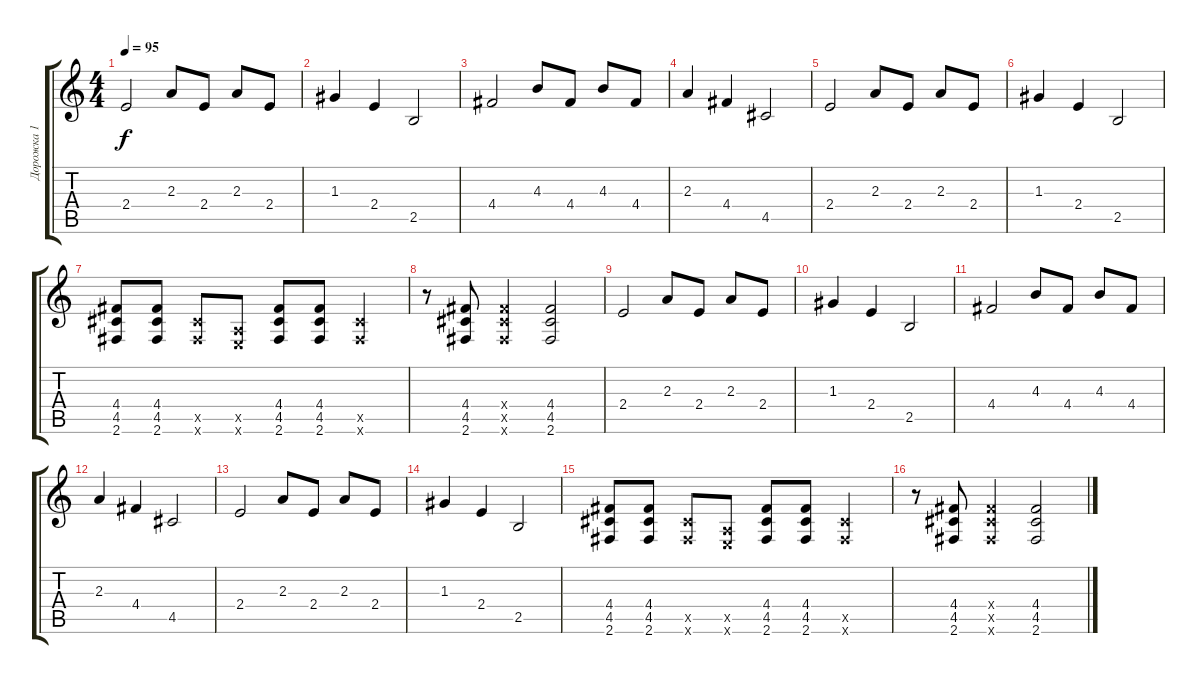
\track ("Дорожка 1" "Дорожка 1") {instrument distortionguitar}
\staff {score tabs}
\tuning (E4 B3 G3 D3 A2 E2) {hide}
\ts (4 4)
\tempo 95
\clef g2
\ks c
2.4.2{dy f} 2.3.8 2.4.8 2.3.8 2.4.8 |
1.3.4 2.4.4 2.5.2 |
4.4.2 4.3.8 4.4.8 4.3.8 4.4.8 |
2.3.4 4.4.4 4.5.2 |
2.4.2 2.3.8 2.4.8 2.3.8 2.4.8 |
1.3.4 2.4.4 2.5.2 |
(4.4 4.5 2.6).8 (4.4 4.5 2.6).8 (4.5{x} 2.6{x}).8 (0.5{x} 0.6{x}).8 (4.4 4.5 2.6).8 (4.4 4.5 2.6).8 (4.5{x} 2.6{x}).4 |
r.8 (4.4 4.5 2.6).8 (4.4{x} 4.5{x} 2.6{x}).4 (4.4 4.5 2.6).2 |
2.4.2 2.3.8 2.4.8 2.3.8 2.4.8 |
1.3.4 2.4.4 2.5.2 |
4.4.2 4.3.8 4.4.8 4.3.8 4.4.8 |
2.3.4 4.4.4 4.5.2 |
2.4.2 2.3.8 2.4.8 2.3.8 2.4.8 |
1.3.4 2.4.4 2.5.2 |
(4.4 4.5 2.6).8 (4.4 4.5 2.6).8 (4.5{x} 2.6{x}).8 (0.5{x} 0.6{x}).8 (4.4 4.5 2.6).8 (4.4 4.5 2.6).8 (4.5{x} 2.6{x}).4 |
r.8 (4.4 4.5 2.6).8 (4.4{x} 4.5{x} 2.6{x}).4 (4.4 4.5 2.6).2
